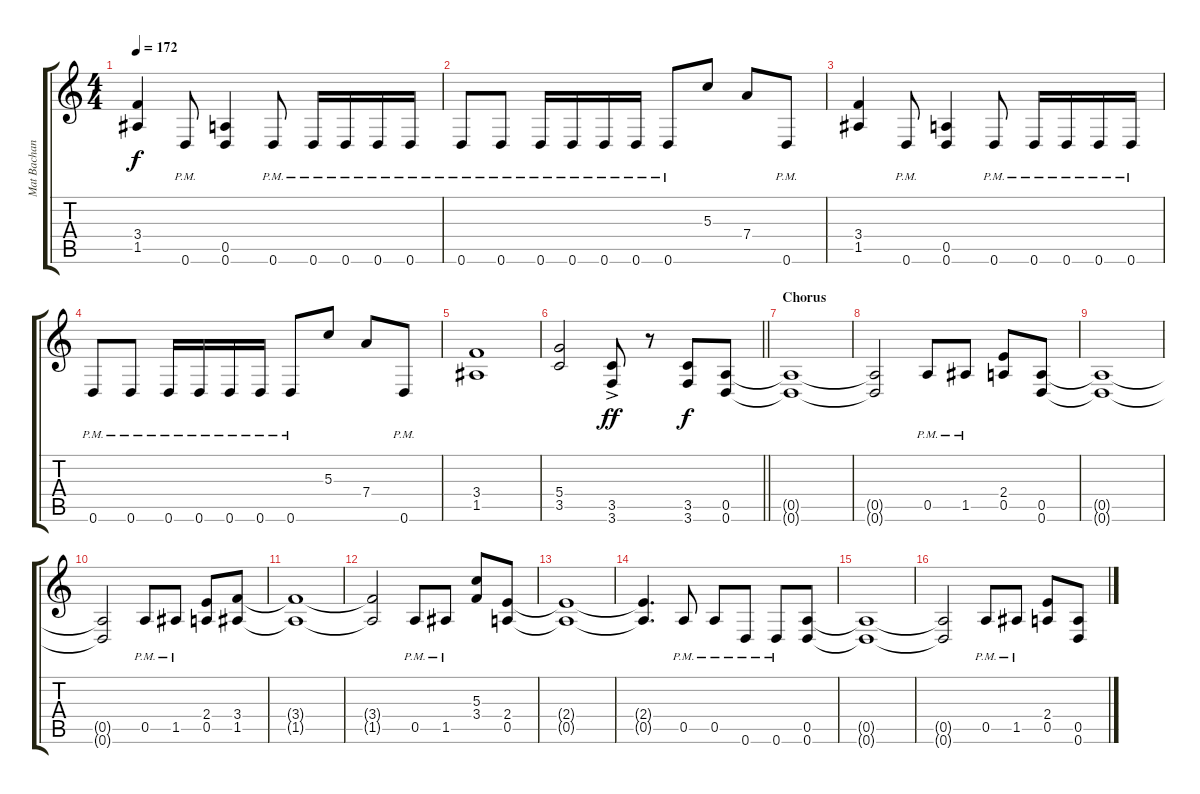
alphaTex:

\track ("Mat Bachand" "Mat Bachan") {instrument distortionguitar}
\staff {score tabs}
\tuning (E4 B3 G3 D3 A2 D2) {hide}
\ts (4 4)
\tempo 172
\clef g2
\ks c
(3.4 1.5).4{dy f} 0.6{pm}.8 (0.5 0.6).4 0.6{pm}.8 0.6{pm}.16 0.6{pm}.16 0.6{pm}.16 0.6{pm}.16 |
0.6{pm}.8 0.6{pm}.8 0.6{pm}.16 0.6{pm}.16 0.6{pm}.16 0.6{pm}.16 0.6{pm}.8 5.3.8 7.4.8 0.6{pm}.8 |
(3.4 1.5).4 0.6{pm}.8 (0.5 0.6).4 0.6{pm}.8 0.6{pm}.16 0.6{pm}.16 0.6{pm}.16 0.6{pm}.16 |
0.6{pm}.8 0.6{pm}.8 0.6{pm}.16 0.6{pm}.16 0.6{pm}.16 0.6{pm}.16 0.6{pm}.8 5.3.8 7.4.8 0.6{pm}.8 |
(3.4 1.5).1 |
\barLineRight lightlight
(5.4 3.5).2 (3.5{ac} 3.6{ac}).8{dy ff} r.8 (3.5 3.6).8{dy f} (0.5 0.6).8 |
\section ("" "Chorus")
(0.5{t} 0.6{t}).1 |
(0.5{t} 0.6{t}).2 0.5{pm}.8 1.5{pm}.8 (2.4 0.5).8 (0.5 0.6).8 |
(0.5{t} 0.6{t}).1 |
(0.5{t} 0.6{t}).2 0.5{pm}.8 1.5{pm}.8 (2.4 0.5).8 (3.4 1.5).8 |
(3.4{t} 1.5{t}).1 |
(3.4{t} 1.5{t}).2 0.5{pm}.8 1.5{pm}.8 (5.3 3.4).8 (2.4 0.5).8 |
(2.4{t} 0.5{t}).1 |
(2.4{t} 0.5{t}).4{d} 0.5{pm}.8 0.5{pm}.8 0.6{pm}.8 0.6{pm}.8 (0.5 0.6).8 |
(0.5{t} 0.6{t}).1 |
(0.5{t} 0.6{t}).2 0.5{pm}.8 1.5{pm}.8 (2.4 0.5).8 (0.5 0.6).8
